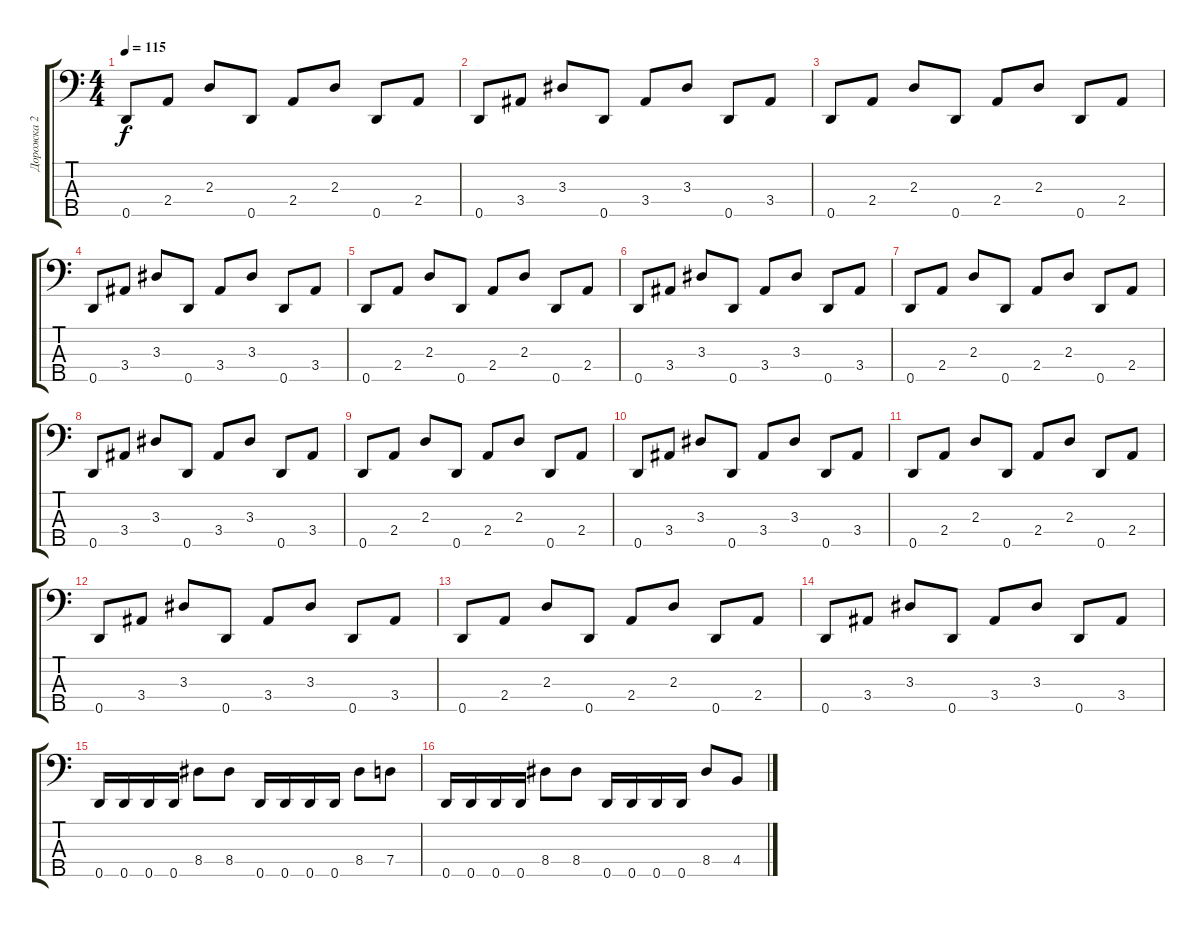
\track ("Дорожка 2" "Дорожка 2") {instrument electricbasspick}
\staff {score tabs}
\tuning (Bb2 F2 C2 G1 D1) {hide}
\ts (4 4)
\tempo 115
\clef f4
\ks c
0.5.8{dy f} 2.4.8 2.3.8 0.5.8 2.4.8 2.3.8 0.5.8 2.4.8 |
0.5.8 3.4.8 3.3.8 0.5.8 3.4.8 3.3.8 0.5.8 3.4.8 |
0.5.8 2.4.8 2.3.8 0.5.8 2.4.8 2.3.8 0.5.8 2.4.8 |
0.5.8 3.4.8 3.3.8 0.5.8 3.4.8 3.3.8 0.5.8 3.4.8 |
0.5.8 2.4.8 2.3.8 0.5.8 2.4.8 2.3.8 0.5.8 2.4.8 |
0.5.8 3.4.8 3.3.8 0.5.8 3.4.8 3.3.8 0.5.8 3.4.8 |
0.5.8 2.4.8 2.3.8 0.5.8 2.4.8 2.3.8 0.5.8 2.4.8 |
0.5.8 3.4.8 3.3.8 0.5.8 3.4.8 3.3.8 0.5.8 3.4.8 |
0.5.8 2.4.8 2.3.8 0.5.8 2.4.8 2.3.8 0.5.8 2.4.8 |
0.5.8 3.4.8 3.3.8 0.5.8 3.4.8 3.3.8 0.5.8 3.4.8 |
0.5.8 2.4.8 2.3.8 0.5.8 2.4.8 2.3.8 0.5.8 2.4.8 |
0.5.8 3.4.8 3.3.8 0.5.8 3.4.8 3.3.8 0.5.8 3.4.8 |
0.5.8 2.4.8 2.3.8 0.5.8 2.4.8 2.3.8 0.5.8 2.4.8 |
0.5.8 3.4.8 3.3.8 0.5.8 3.4.8 3.3.8 0.5.8 3.4.8 |
0.5.16 0.5.16 0.5.16 0.5.16 8.4.8 8.4.8 0.5.16 0.5.16 0.5.16 0.5.16 8.4.8 7.4.8 |
0.5.16 0.5.16 0.5.16 0.5.16 8.4.8 8.4.8 0.5.16 0.5.16 0.5.16 0.5.16 8.4.8 4.4.8
